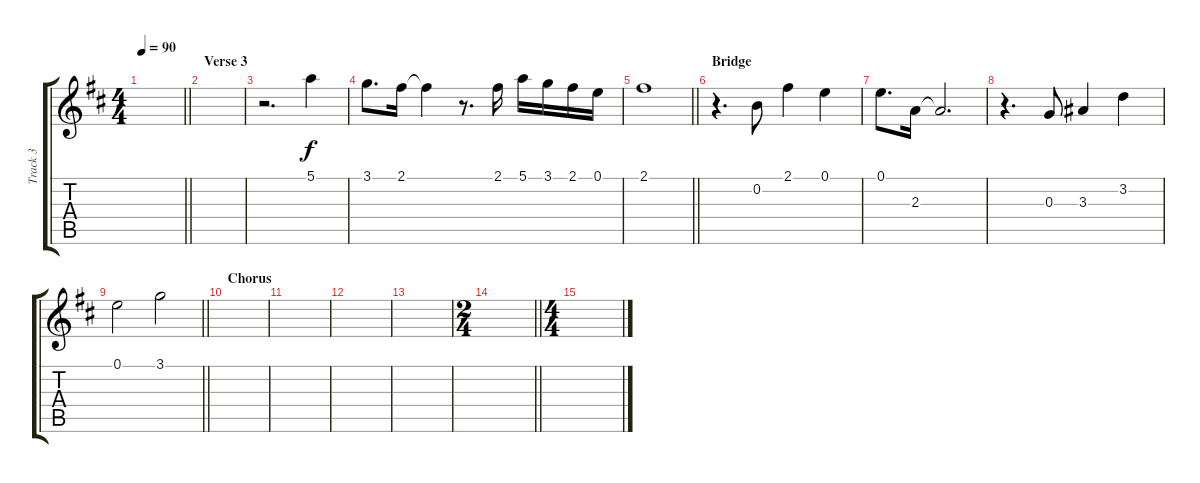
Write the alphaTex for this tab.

\track ("Track 3" "Track 3") {instrument acousticguitarsteel}
\staff {score tabs}
\tuning (E4 B3 G3 D3 A2 E2) {hide}
\ts (4 4)
\tempo 90
\clef g2
\barLineRight lightlight
\ks d
|
\section ("" "Verse 3")
|
r.2{d} 5.1.4 |
3.1.8{d} 2.1.16 2.1{t}.4 r.8{d} 2.1.16 5.1.16 3.1.16 2.1.16 0.1.16 |
\barLineRight lightlight
2.1.1 |
\section ("" "Bridge")
r.4{d} 0.2.8 2.1.4 0.1.4 |
0.1.8{d} 2.3.16 2.3{t}.2{d} |
r.4{d} 0.3.8 3.3.4 3.2.4 |
\barLineRight lightlight
0.1.2 3.1.2 |
\section ("" "Chorus")
|
|
|
|
\ts (2 4)
\barLineRight lightlight
|
\ts (4 4)
